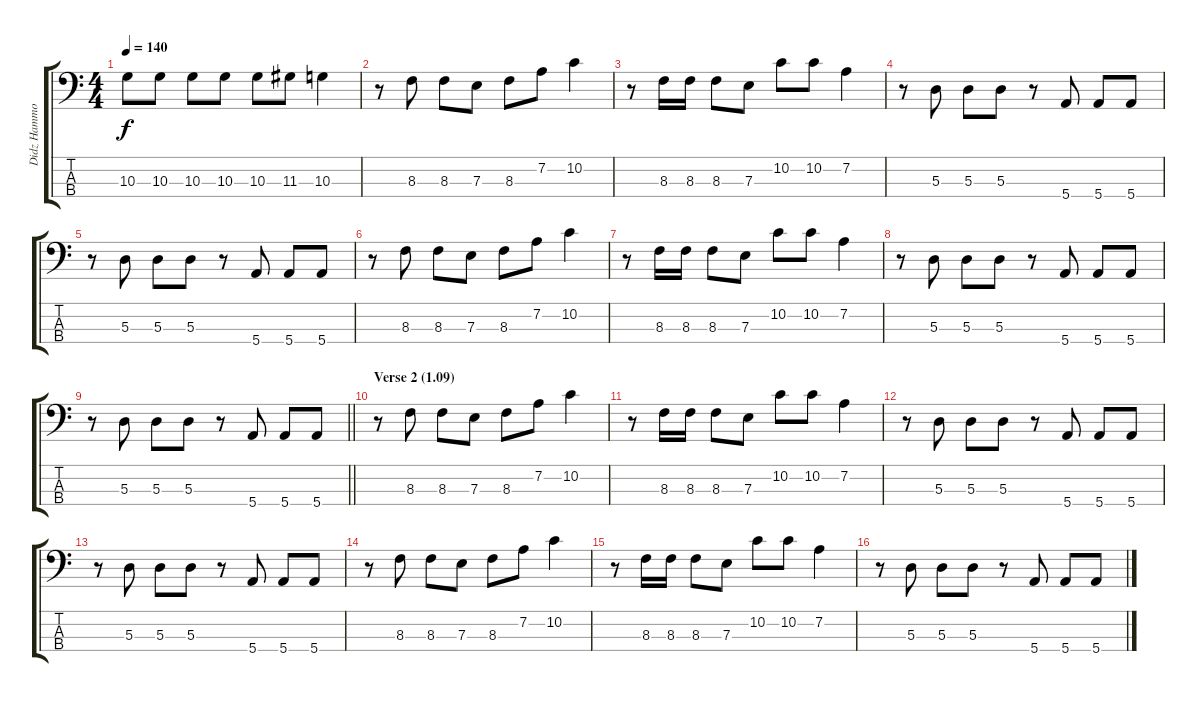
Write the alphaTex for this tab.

\track ("Didz Hammond (Bass)" "Didz Hammo") {instrument electricbasspick}
\staff {score tabs}
\tuning (G2 D2 A1 E1) {hide}
\ts (4 4)
\tempo 140
\clef f4
\ks c
10.3.8{dy f} 10.3.8 10.3.8 10.3.8 10.3.8 11.3.8 10.3.4 |
r.8 8.3.8 8.3.8 7.3.8 8.3.8 7.2.8 10.2.4 |
r.8 8.3.16 8.3.16 8.3.8 7.3.8 10.2.8 10.2.8 7.2.4 |
r.8 5.3.8 5.3.8 5.3.8 r.8 5.4.8 5.4.8 5.4.8 |
r.8 5.3.8 5.3.8 5.3.8 r.8 5.4.8 5.4.8 5.4.8 |
r.8 8.3.8 8.3.8 7.3.8 8.3.8 7.2.8 10.2.4 |
r.8 8.3.16 8.3.16 8.3.8 7.3.8 10.2.8 10.2.8 7.2.4 |
r.8 5.3.8 5.3.8 5.3.8 r.8 5.4.8 5.4.8 5.4.8 |
\barLineRight lightlight
r.8 5.3.8 5.3.8 5.3.8 r.8 5.4.8 5.4.8 5.4.8 |
\section ("" "Verse 2 (1.09)")
r.8 8.3.8 8.3.8 7.3.8 8.3.8 7.2.8 10.2.4 |
r.8 8.3.16 8.3.16 8.3.8 7.3.8 10.2.8 10.2.8 7.2.4 |
r.8 5.3.8 5.3.8 5.3.8 r.8 5.4.8 5.4.8 5.4.8 |
r.8 5.3.8 5.3.8 5.3.8 r.8 5.4.8 5.4.8 5.4.8 |
r.8 8.3.8 8.3.8 7.3.8 8.3.8 7.2.8 10.2.4 |
r.8 8.3.16 8.3.16 8.3.8 7.3.8 10.2.8 10.2.8 7.2.4 |
r.8 5.3.8 5.3.8 5.3.8 r.8 5.4.8 5.4.8 5.4.8
